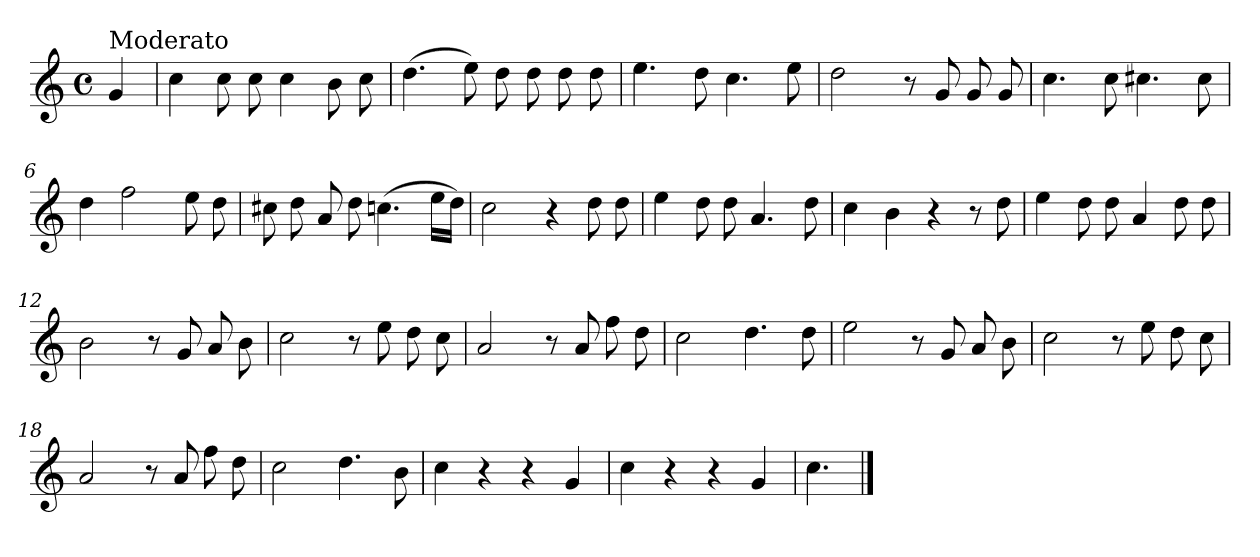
**kern
*part1
*staff1
*clefG2
*k[]
*C:
*M4/4
*met(c)
=
!LO:TX:a:t=Moderato
4g/
=1
4cc\
8cc\
8cc\
4cc\
8b\
8cc\
=2
(>4.dd\
8ee\)
8dd\
8dd\
8dd\
8dd\
=3
4.ee\
8dd\
4.cc\
8ee\
=4
2dd\
8r
8g/
8g/
8g/
=5
4.cc\
8cc\
4.cc#X\
8cc#\
!!LO:LB:g=z
=6
4dd\
2ff\
8ee\
8dd\
=7
8cc#X\
8dd\
8a/
8dd\
(>4.ccn\
16ee\LL
16dd\JJ)
=8
2cc\
4r
8dd\
8dd\
=9
4ee\
8dd\
8dd\
4.a/
8dd\
=10
4cc\
4b\
4r
8r
8dd\
=11
4ee\
8dd\
8dd\
4a/
8dd\
8dd\
!!LO:LB:g=z
=12
2b\
8r
8g/
8a/
8b\
=13
2cc\
8r
8ee\
8dd\
8cc\
=14
2a/
8r
8a/
8ff\
8dd\
=15
2cc\
4.dd\
8dd\
=16
2ee\
8r
8g/
8a/
8b\
=17
2cc\
8r
8ee\
8dd\
8cc\
!!LO:LB:g=z
=18
2a/
8r
8a/
8ff\
8dd\
=19
2cc\
4.dd\
8b\
=20
4cc\
4r
4r
4g/
=21
4cc\
4r
4r
4g/
=22
4.cc\
==
*-
